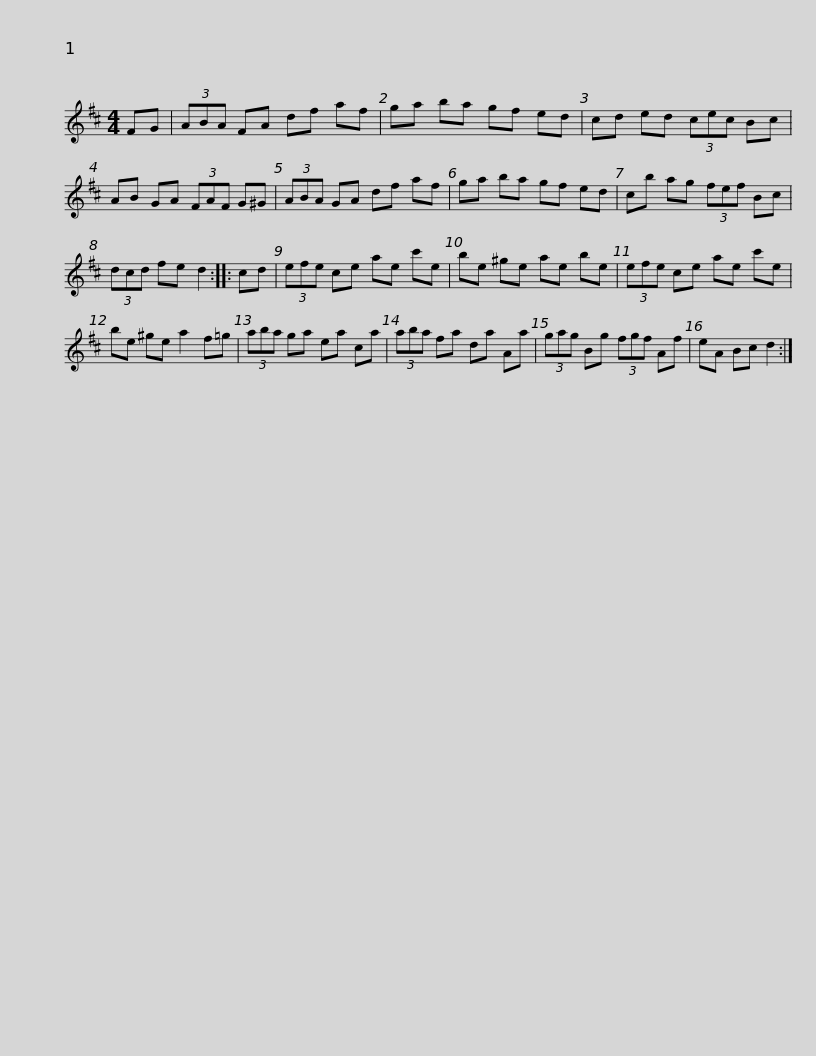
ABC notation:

X:1
L:1/8
M:4/4
I:linebreak $
K:D
V:1 treble
V:1
 FG | (3ABA FA df af | ga ba gf ed | cd ed (3cec Bc | AB GA (3FAF G^G |$ %5
 (3ABA GA df af | ga ba gf ed | cb ag (3fef Bc | (3dcd fe d2 :: cd | %10
 (3efe ce ae c'e |$ be ^ge ae be | (3efe ce ae c'e | be ^ge a2 f=g | (3aba ga ea ca |$ %15
 (3aba fa da Aa | (3gag Bg (3fgf Af | eA Bc d2 :| %18
